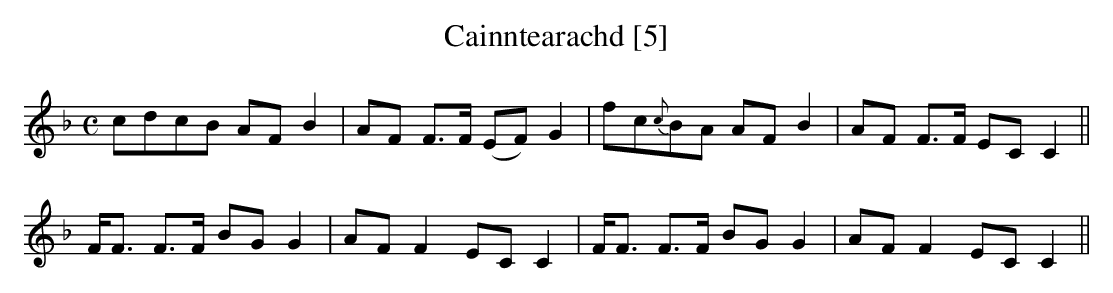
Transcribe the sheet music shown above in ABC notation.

X:1
T:Cainntearachd [5]
M:C
L:1/8
K:Cmix
cdcB AF B2|AF F>F (EF) G2|fc{c}BA AF B2|AF F>F EC C2||
F<F F>F BG G2|AF F2 EC C2|F<F F>F BG G2|AF F2 EC C2||
